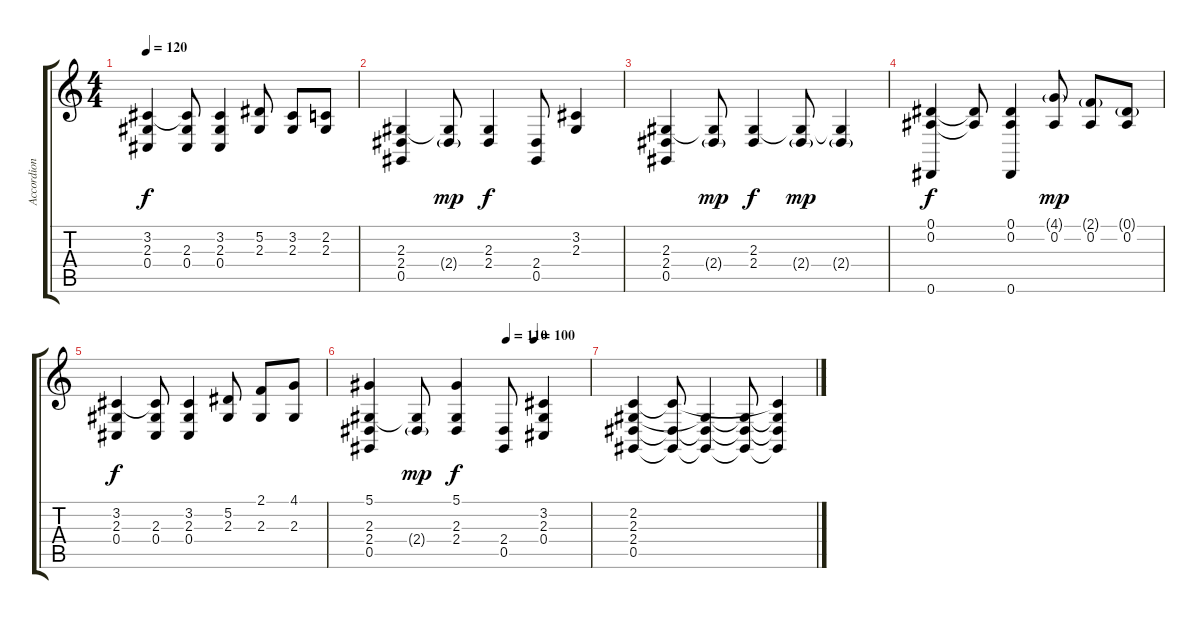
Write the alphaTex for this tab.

\track ("Accordion" "Accordion") {instrument accordion}
\staff {score tabs}
\tuning (Eb4 Bb3 Gb3 Db3 Ab2 Eb2) {hide}
\ts (4 4)
\tempo 120
\clef g2
\ks c
(3.2 2.3 0.4).4{dy f} (3.2{t} 2.3 0.4).8 (3.2 2.3 0.4).4 (5.2 2.3).8 (3.2 2.3).8 (2.2 2.3).8 |
(2.3 2.4 0.5).4 (2.3{t} 2.4{g}).8{dy mp} (2.3 2.4).4{dy f} (2.4 0.5).8 (3.2 2.3).4 |
(2.3 2.4 0.5).4 (2.3{t} 2.4{g}).8{dy mp} (2.3 2.4).4{dy f} (2.3{t} 2.4{g}).8{dy mp} (2.3{t} 2.4{g}).4 |
(0.1 0.2 0.6).4{dy f} (0.1{t} 0.2{t}).8 (0.1 0.2 0.6).4 (4.1{g} 0.2).8{dy mp} (2.1{g} 0.2).8 (0.1{g} 0.2).8 |
(3.2 2.3 0.4).4{dy f} (3.2{t} 2.3 0.4).8 (3.2 2.3 0.4).4 (5.2 2.3).8 (2.1 2.3).8 (4.1 2.3).8 |
\tempo (110 0.625)
\tempo (100 0.75)
(5.1 2.3 2.4 0.5).4 (2.3{t} 2.4{g}).8{dy mp} (5.1 2.3 2.4).4{dy f} (2.4 0.5).8 (3.2 2.3 0.4).4 |
(2.2 2.3 2.4 0.5).4 (2.2{t} 2.4{t} 0.5{t}).8 (2.3{t} 2.4{t} 0.5{t}).4 (2.3{t} 2.4{t} 0.5{t}).8 (2.2{t} 2.3{t} 2.4{t} 0.5{t}).4
